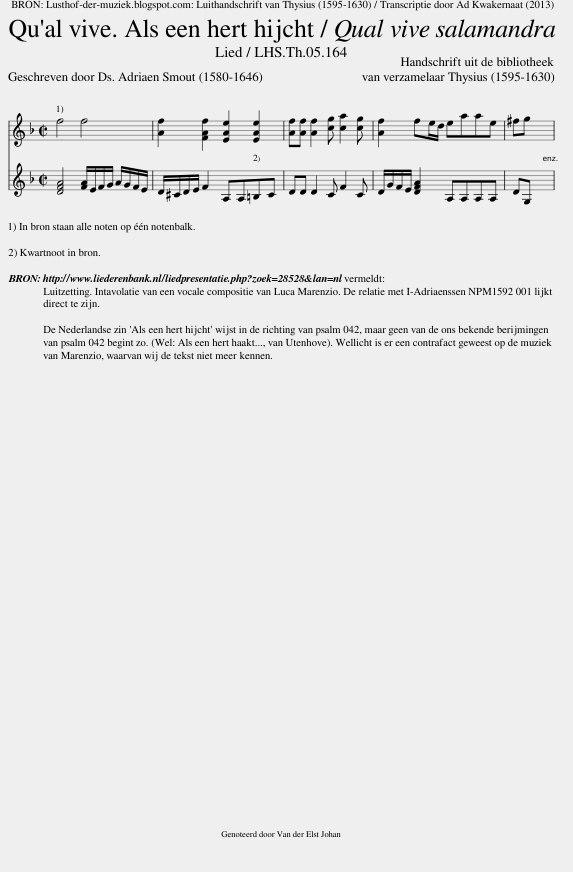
X:1
%%score 1 2
L:1/8
Q:1/2=60
M:2/2
I:linebreak $
K:F
V:1 treble
V:2 treble
V:1
 f4 f4 | [Af]2 [FAf]2 [EAe]2 [EAe]2 | [Af][Af] [Af]2 [cg] [ca]2 [cg] | [Af]2 fe/d/ eaae | ^fg x/ | %5
V:2
 [DFA]4 [FA]/E/F/G/ A/G/F/E/ | D/^C/D/E/ F2 A,A,=B,C | DD D2 C F2 C | D/G/F/E/ [DFA]2 A,A,A,A, | DG, x/ | %5
